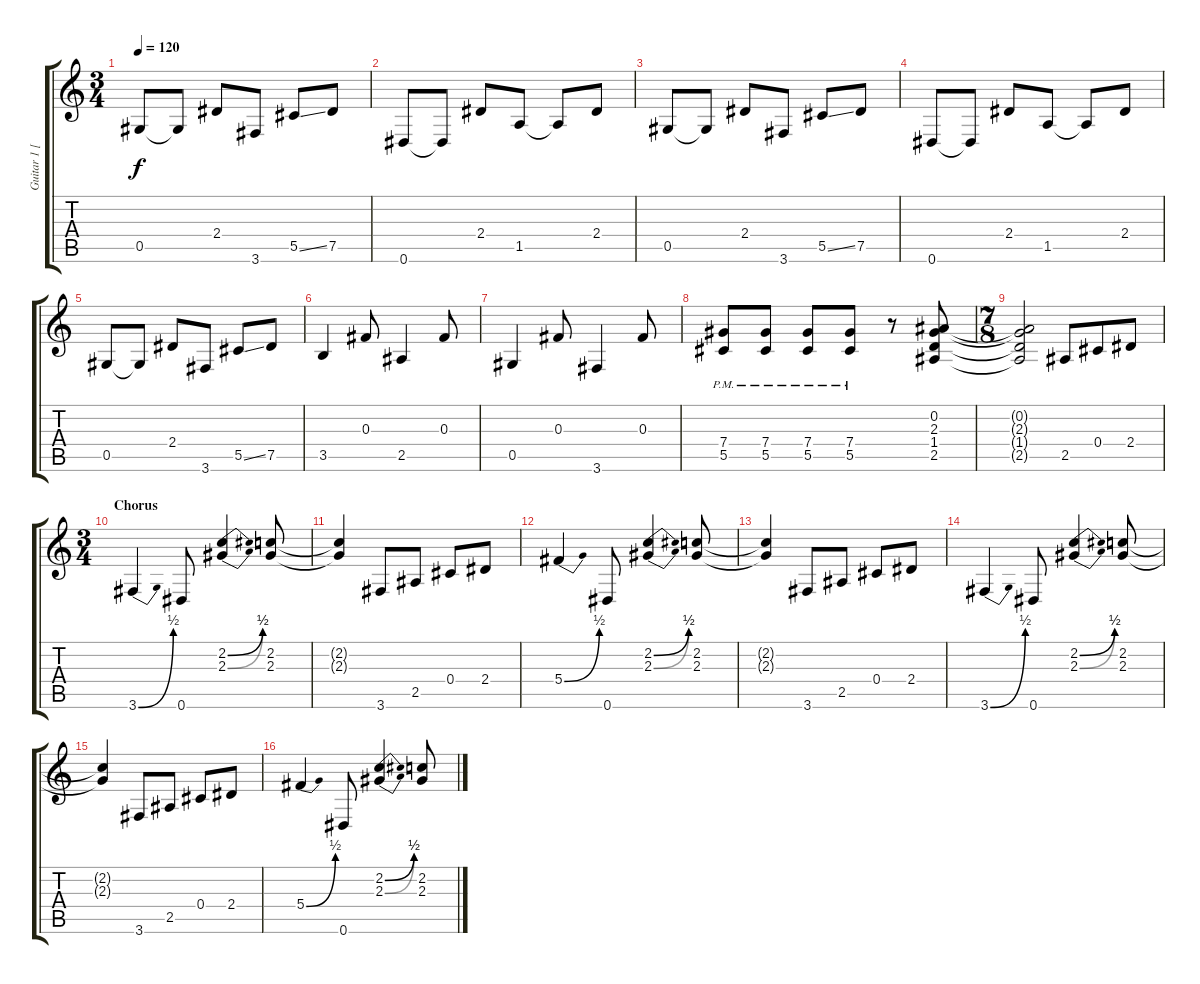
\track ("Guitar 1 [Slash]" "Guitar 1 [") {instrument overdrivenguitar}
\staff {score tabs}
\tuning (Eb4 Bb3 Gb3 Db3 Ab2 Eb2) {hide}
\ts (3 4)
\tempo 120
\clef g2
\ks c
0.5.8{dy f} 0.5{t}.8 2.4.8 3.6.8 5.5{ss}.8 7.5.8 |
0.6.8 0.6{t}.8 2.4.8 1.5.8 1.5{t}.8 2.4.8 |
0.5.8 0.5{t}.8 2.4.8 3.6.8 5.5{ss}.8 7.5.8 |
0.6.8 0.6{t}.8 2.4.8 1.5.8 1.5{t}.8 2.4.8 |
0.5.8 0.5{t}.8 2.4.8 3.6.8 5.5{ss}.8 7.5.8 |
3.5.4 0.3.8 2.5.4 0.3.8 |
0.5.4 0.3.8 3.6.4 0.3.8 |
(7.4{pm} 5.5{pm}).8 (7.4{pm} 5.5{pm}).8 (7.4{pm} 5.5{pm}).8 (7.4{pm} 5.5{pm}).8 r.8 (0.2 2.3 1.4 2.5).8{volume 15} |
\ts (7 8)
(0.2{t} 2.3{t} 1.4{t} 2.5{t}).2 2.5.8 0.4.8 2.4.8 |
\ts (3 4)
\section ("" "Chorus")
3.6{be (bend 0 0 60 2)}.4 0.6.8 (2.2{be (bend 0 0 60 2)} 2.3{be (bend 0 0 60 2)}).4 (2.2 2.3).8 |
(2.2{t} 2.3{t}).4 3.6.8 2.5.8 0.4.8 2.4.8 |
5.4{be (bend 0 0 60 2)}.4 0.6.8 (2.2{be (bend 0 0 60 2)} 2.3{be (bend 0 0 60 2)}).4 (2.2 2.3).8 |
(2.2{t} 2.3{t}).4 3.6.8 2.5.8 0.4.8 2.4.8 |
3.6{be (bend 0 0 60 2)}.4 0.6.8 (2.2{be (bend 0 0 60 2)} 2.3{be (bend 0 0 60 2)}).4 (2.2 2.3).8 |
(2.2{t} 2.3{t}).4 3.6.8 2.5.8 0.4.8 2.4.8 |
5.4{be (bend 0 0 60 2)}.4 0.6.8 (2.2{be (bend 0 0 60 2)} 2.3{be (bend 0 0 60 2)}).4 (2.2 2.3).8
